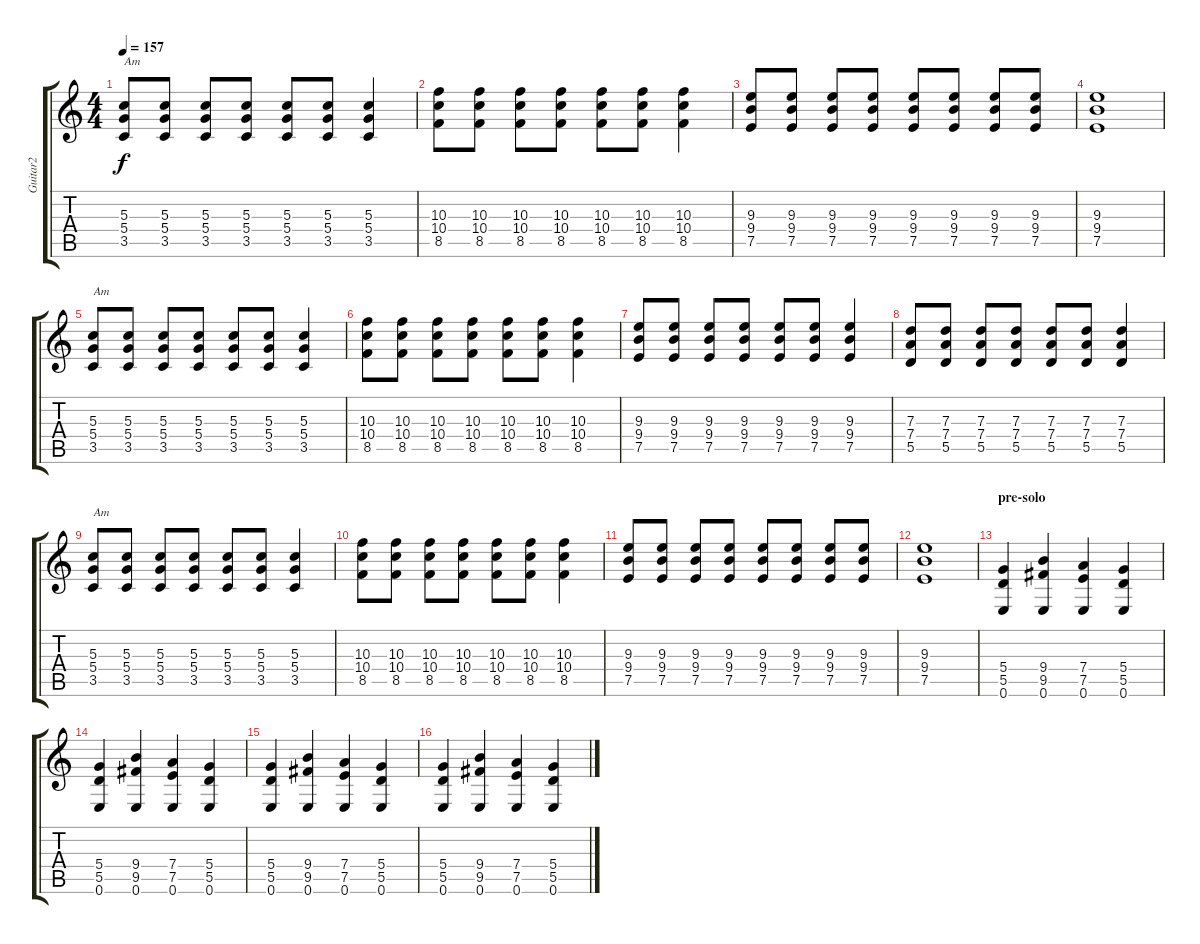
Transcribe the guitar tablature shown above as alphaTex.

\track ("Guitar2" "Guitar2") {instrument overdrivenguitar}
\staff {score tabs}
\tuning (E4 B3 G3 D3 A2 E2) {hide}
\ts (4 4)
\tempo 157
\clef g2
\ks c
(5.3 5.4 3.5).8{txt "Am" dy f} (5.3 5.4 3.5).8 (5.3 5.4 3.5).8 (5.3 5.4 3.5).8 (5.3 5.4 3.5).8 (5.3 5.4 3.5).8 (5.3 5.4 3.5).4 |
(10.3 10.4 8.5).8 (10.3 10.4 8.5).8 (10.3 10.4 8.5).8 (10.3 10.4 8.5).8 (10.3 10.4 8.5).8 (10.3 10.4 8.5).8 (10.3 10.4 8.5).4 |
(9.3 9.4 7.5).8 (9.3 9.4 7.5).8 (9.3 9.4 7.5).8 (9.3 9.4 7.5).8 (9.3 9.4 7.5).8 (9.3 9.4 7.5).8 (9.3 9.4 7.5).8 (9.3 9.4 7.5).8 |
(9.3 9.4 7.5).1 |
(5.3 5.4 3.5).8{txt "Am"} (5.3 5.4 3.5).8 (5.3 5.4 3.5).8 (5.3 5.4 3.5).8 (5.3 5.4 3.5).8 (5.3 5.4 3.5).8 (5.3 5.4 3.5).4 |
(10.3 10.4 8.5).8 (10.3 10.4 8.5).8 (10.3 10.4 8.5).8 (10.3 10.4 8.5).8 (10.3 10.4 8.5).8 (10.3 10.4 8.5).8 (10.3 10.4 8.5).4 |
(9.3 9.4 7.5).8 (9.3 9.4 7.5).8 (9.3 9.4 7.5).8 (9.3 9.4 7.5).8 (9.3 9.4 7.5).8 (9.3 9.4 7.5).8 (9.3 9.4 7.5).4 |
(7.3 7.4 5.5).8 (7.3 7.4 5.5).8 (7.3 7.4 5.5).8 (7.3 7.4 5.5).8 (7.3 7.4 5.5).8 (7.3 7.4 5.5).8 (7.3 7.4 5.5).4 |
(5.3 5.4 3.5).8{txt "Am"} (5.3 5.4 3.5).8 (5.3 5.4 3.5).8 (5.3 5.4 3.5).8 (5.3 5.4 3.5).8 (5.3 5.4 3.5).8 (5.3 5.4 3.5).4 |
(10.3 10.4 8.5).8 (10.3 10.4 8.5).8 (10.3 10.4 8.5).8 (10.3 10.4 8.5).8 (10.3 10.4 8.5).8 (10.3 10.4 8.5).8 (10.3 10.4 8.5).4 |
(9.3 9.4 7.5).8 (9.3 9.4 7.5).8 (9.3 9.4 7.5).8 (9.3 9.4 7.5).8 (9.3 9.4 7.5).8 (9.3 9.4 7.5).8 (9.3 9.4 7.5).8 (9.3 9.4 7.5).8 |
(9.3 9.4 7.5).1 |
\section ("" "pre-solo")
(5.4 5.5 0.6).4 (9.4 9.5 0.6).4 (7.4 7.5 0.6).4 (5.4 5.5 0.6).4 |
(5.4 5.5 0.6).4 (9.4 9.5 0.6).4 (7.4 7.5 0.6).4 (5.4 5.5 0.6).4 |
(5.4 5.5 0.6).4 (9.4 9.5 0.6).4 (7.4 7.5 0.6).4 (5.4 5.5 0.6).4 |
(5.4 5.5 0.6).4 (9.4 9.5 0.6).4 (7.4 7.5 0.6).4 (5.4 5.5 0.6).4
